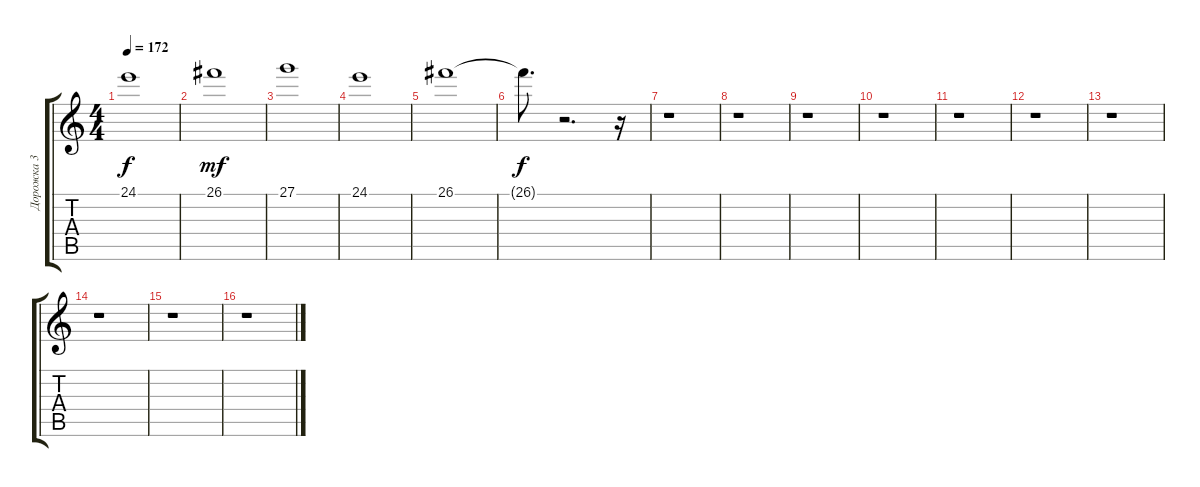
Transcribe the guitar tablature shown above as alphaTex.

\track ("Дорожка 3" "Дорожка 3") {instrument stringensemble2}
\staff {score tabs}
\tuning (E4 B3 G3 D3 A2 E2) {hide}
\ts (4 4)
\tempo 172
\clef g2
\ks c
24.1{t}.1{dy f} |
26.1.1{dy mf} |
27.1.1 |
24.1.1 |
26.1.1 |
26.1{t}.8{d dy f} r.2{d} r.16 |
r.1 |
r.1 |
r.1 |
r.1 |
r.1 |
r.1 |
r.1 |
r.1 |
r.1 |
r.1
